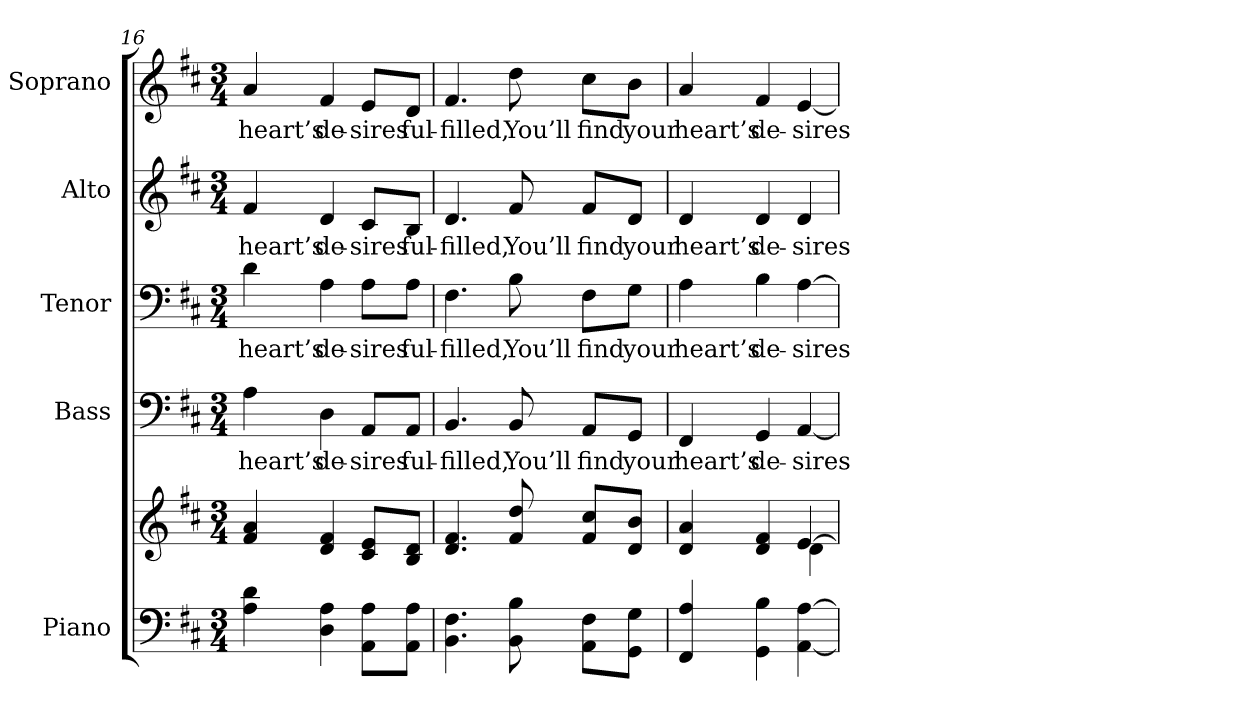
**kern	**kern	**kern	**text	**kern	**text	**kern	**text	**kern	**text
*part5	*part5	*part4	*part4	*part3	*part3	*part2	*part2	*part1	*part1
*staff6	*staff5	*staff4	*staff4	*staff3	*staff3	*staff2	*staff2	*staff1	*staff1
*I"Piano	*	*I"Bass	*	*I"Tenor	*	*I"Alto	*	*I"Soprano	*
*I'Pno.	*	*I'B.	*	*I'T.	*	*I'A.	*	*I'S.	*
!!LO:PB:g=z
*clefF4	*clefG2	*clefF4	*	*clefF4	*	*clefG2	*	*clefG2	*
*k[f#c#]	*k[f#c#]	*k[f#c#]	*	*k[f#c#]	*	*k[f#c#]	*	*k[f#c#]	*
*D:	*D:	*D:	*	*D:	*	*D:	*	*D:	*
*M3/4	*M3/4	*M3/4	*	*M3/4	*	*M3/4	*	*M3/4	*
=16	=16	=16	=16	=16	=16	=16	=16	=16	=16
!	!	!	!LO:LY:b:color=#000000	!	!	!	!	!	!
!	!	!	!	!	!LO:LY:b:color=#000000	!	!	!	!
!	!	!	!	!	!	!	!LO:LY:b:color=#000000	!	!
!	!	!	!	!	!	!	!	!	!LO:LY:b:color=#000000
4Ai\ 4di	4f#i/ 4ai	4Ai\	heart’s	4di\	heart’s	4f#i/	heart’s	4ai/	heart’s
!	!	!	!LO:LY:b:color=#000000	!	!	!	!	!	!
!	!	!	!	!	!LO:LY:b:color=#000000	!	!	!	!
!	!	!	!	!	!	!	!LO:LY:b:color=#000000	!	!
!	!	!	!	!	!	!	!	!	!LO:LY:b:color=#000000
4Di\ 4Ai	4di/ 4f#i	4Di\	de-	4Ai\	de-	4di/	de-	4f#i/	de-
!	!	!	!LO:LY:b:color=#000000	!	!	!	!	!	!
!	!	!	!	!	!LO:LY:b:color=#000000	!	!	!	!
!	!	!	!	!	!	!	!LO:LY:b:color=#000000	!	!
!	!	!	!	!	!	!	!	!	!LO:LY:b:color=#000000
8AAi\ 8Ai\L	8c#i/ 8ei/L	8AAi/L	-sires	8Ai\L	-sires	8c#i/L	-sires	8ei/L	-sires
!	!	!	!LO:LY:b:color=#000000	!	!	!	!	!	!
!	!	!	!	!	!LO:LY:b:color=#000000	!	!	!	!
!	!	!	!	!	!	!	!LO:LY:b:color=#000000	!	!
!	!	!	!	!	!	!	!	!	!LO:LY:b:color=#000000
8AAi\ 8Ai\J	8Bi/ 8di/J	8AAi/J	ful-	8Ai\J	ful-	8Bi/J	ful-	8di/J	ful-
=17	=17	=17	=17	=17	=17	=17	=17	=17	=17
!	!	!	!LO:LY:b:color=#000000	!	!	!	!	!	!
!	!	!	!	!	!LO:LY:b:color=#000000	!	!	!	!
!	!	!	!	!	!	!	!LO:LY:b:color=#000000	!	!
!	!	!	!	!	!	!	!	!	!LO:LY:b:color=#000000
4.BBi\ 4.F#i	4.di/ 4.f#i	4.BBi/	-filled,	4.F#i\	-filled,	4.di/	-filled,	4.f#i/	-filled,
!	!	!	!LO:LY:b:color=#000000	!	!	!	!	!	!
!	!	!	!	!	!LO:LY:b:color=#000000	!	!	!	!
!	!	!	!	!	!	!	!LO:LY:b:color=#000000	!	!
!	!	!	!	!	!	!	!	!	!LO:LY:b:color=#000000
8BBi\ 8Bi	8f#i/ 8ddi	8BBi/	You’ll	8Bi\	You’ll	8f#i/	You’ll	8ddi\	You’ll
!	!	!	!LO:LY:b:color=#000000	!	!	!	!	!	!
!	!	!	!	!	!LO:LY:b:color=#000000	!	!	!	!
!	!	!	!	!	!	!	!LO:LY:b:color=#000000	!	!
!	!	!	!	!	!	!	!	!	!LO:LY:b:color=#000000
8AAi\ 8F#i\L	8f#i/ 8cc#i/L	8AAi/L	find	8F#i\L	find	8f#i/L	find	8cc#i\L	find
!	!	!	!LO:LY:b:color=#000000	!	!	!	!	!	!
!	!	!	!	!	!LO:LY:b:color=#000000	!	!	!	!
!	!	!	!	!	!	!	!LO:LY:b:color=#000000	!	!
!	!	!	!	!	!	!	!	!	!LO:LY:b:color=#000000
8GGi\ 8Gi\J	8di/ 8bi/J	8GGi/J	your	8Gi\J	your	8di/J	your	8bi\J	your
=18	=18	=18	=18	=18	=18	=18	=18	=18	=18
*	*^	*	*	*	*	*	*	*	*
!	!	!	!	!LO:LY:b:color=#000000	!	!	!	!	!	!
!	!	!	!	!	!	!LO:LY:b:color=#000000	!	!	!	!
!	!	!	!	!	!	!	!	!LO:LY:b:color=#000000	!	!
*	*	*	*	*	*	*	*^	*	*	*
!	!	!	!	!	!	!	!	!	!	!	!LO:LY:b:color=#000000
4FF#i/ 4Ai	4di/ 4ai	2ryy	4FF#i/	heart’s	4Ai\	heart’s	4di/	2ryy	heart’s	4ai/	heart’s
!	!	!	!	!LO:LY:b:color=#000000	!	!	!	!	!	!	!
!	!	!	!	!	!	!LO:LY:b:color=#000000	!	!	!	!	!
!	!	!	!	!	!	!	!	!	!LO:LY:b:color=#000000	!	!
!	!	!	!	!	!	!	!	!	!	!	!LO:LY:b:color=#000000
4GGi\ 4Bi	4di/ 4f#i	.	4GGi/	de-	4Bi\	de-	4di/	.	de-	4f#i/	de-
!	!	!	!	!LO:LY:b:color=#000000	!	!	!	!	!	!	!
!	!	!	!	!	!	!LO:LY:b:color=#000000	!	!	!	!	!
!	!	!	!	!	!	!	!	!	!LO:LY:b:color=#000000	!	!
!	!	!	!	!	!	!	!	!	!	!	!LO:LY:b:color=#000000
[<4AAi\ [>4Ai	[>4ei/	4di\	[<4AAi/	-sires	[>4Ai\	-sires	4di/	4ryy	-sires	[<4ei/	-sires
*	*v	*v	*	*	*	*	*v	*v	*	*	*
=	=	=	=	=	=	=	=	=	=
*-	*-	*-	*-	*-	*-	*-	*-	*-	*-
